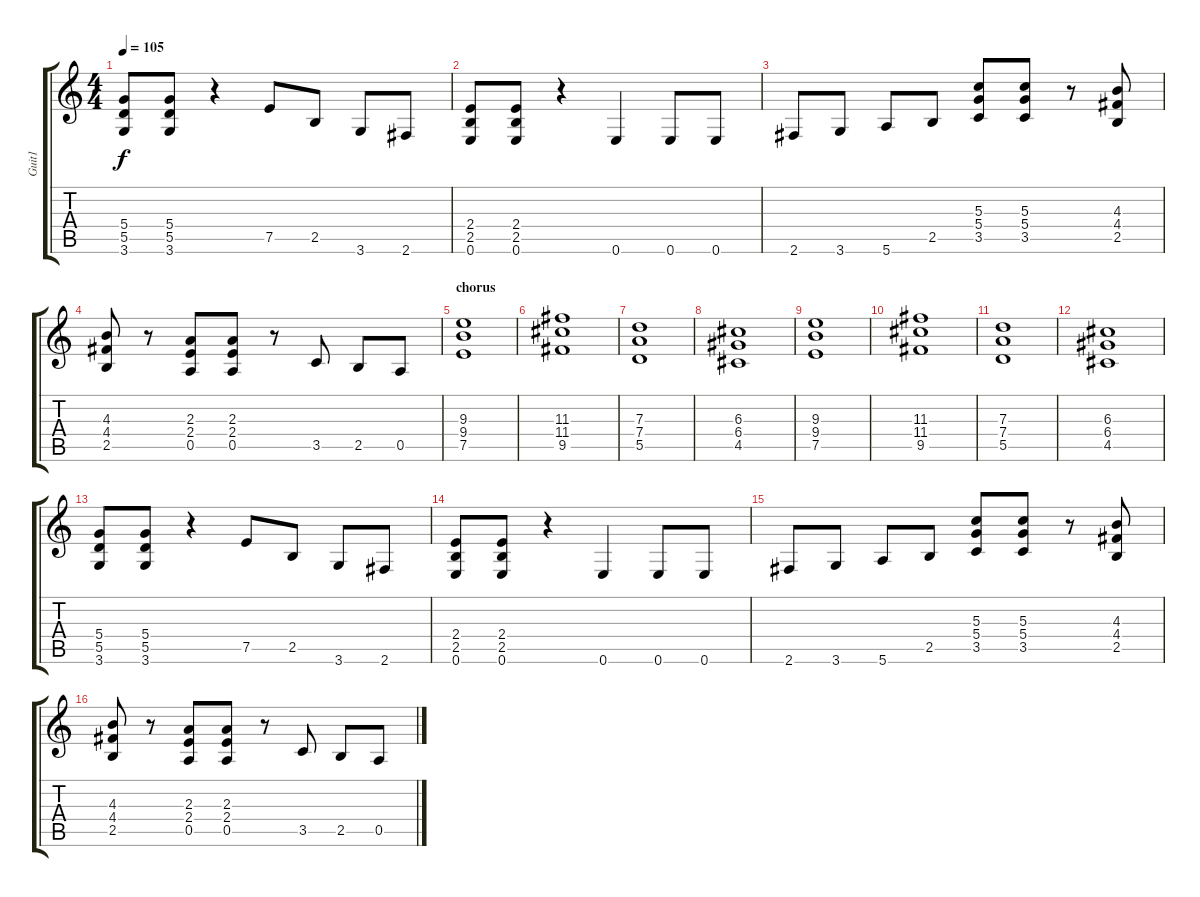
\track ("Guit1" "Guit1") {instrument overdrivenguitar}
\staff {score tabs}
\tuning (E4 B3 G3 D3 A2 E2) {hide}
\ts (4 4)
\tempo 105
\clef g2
\ks c
(5.4 5.5 3.6).8{dy f} (5.4 5.5 3.6).8 r.4 7.5.8 2.5.8 3.6.8 2.6.8 |
(2.4 2.5 0.6).8 (2.4 2.5 0.6).8 r.4 0.6.4 0.6.8 0.6.8 |
2.6.8 3.6.8 5.6.8 2.5.8 (5.3 5.4 3.5).8 (5.3 5.4 3.5).8 r.8 (4.3 4.4 2.5).8 |
(4.3 4.4 2.5).8 r.8 (2.3 2.4 0.5).8 (2.3 2.4 0.5).8 r.8 3.5.8 2.5.8 0.5.8 |
\section ("" "chorus")
(9.3 9.4 7.5).1{instrument overdrivenguitar} |
(11.3 11.4 9.5).1 |
(7.3 7.4 5.5).1 |
(6.3 6.4 4.5).1 |
(9.3 9.4 7.5).1{instrument overdrivenguitar} |
(11.3 11.4 9.5).1 |
(7.3 7.4 5.5).1 |
(6.3 6.4 4.5).1 |
(5.4 5.5 3.6).8 (5.4 5.5 3.6).8 r.4 7.5.8 2.5.8 3.6.8 2.6.8 |
(2.4 2.5 0.6).8 (2.4 2.5 0.6).8 r.4 0.6.4 0.6.8 0.6.8 |
2.6.8 3.6.8 5.6.8 2.5.8 (5.3 5.4 3.5).8 (5.3 5.4 3.5).8 r.8 (4.3 4.4 2.5).8 |
(4.3 4.4 2.5).8 r.8 (2.3 2.4 0.5).8 (2.3 2.4 0.5).8 r.8 3.5.8 2.5.8 0.5.8
